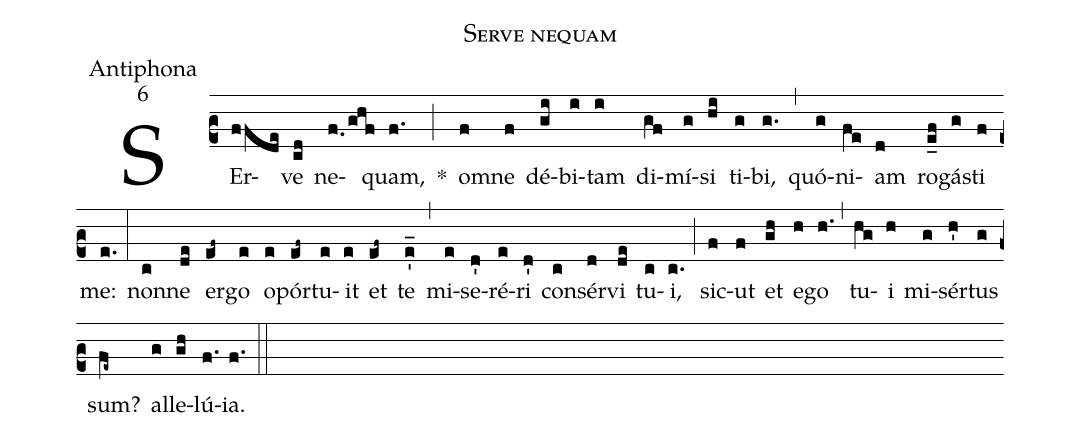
name:Serve nequam;
office-part:Antiphona;
mode:6;
%%
(c2) SEr(ffde)ve(cd) ne(f.0/ghf)quam,(f.) *(;) o(f)mne(f) dé(gi)bi(i)tam(i) di(gf)mí(g)si(hi) ti(g)bi,(g.) (,) quó(g)ni(fe)am(d) ro(e_f)gá(g)sti(f) me:(e.) (:) non(c)ne(de) er(ef~)go(e) o(e)pór(ef~)tu(e)it(e) et(ef~) te(e'_) (,) mi(e)se(d')ré(e)ri(d') con(c)sér(d)vi(de) tu(c)i,(c.) (;) sic(f)ut(f) et(gh) e(h)go(h.) (,) tu(hg)i(h) mi(g)sér(h')tus(g) sum?(fe~) al(g)le(gh)lú(f.)ia.(f.) (::)
